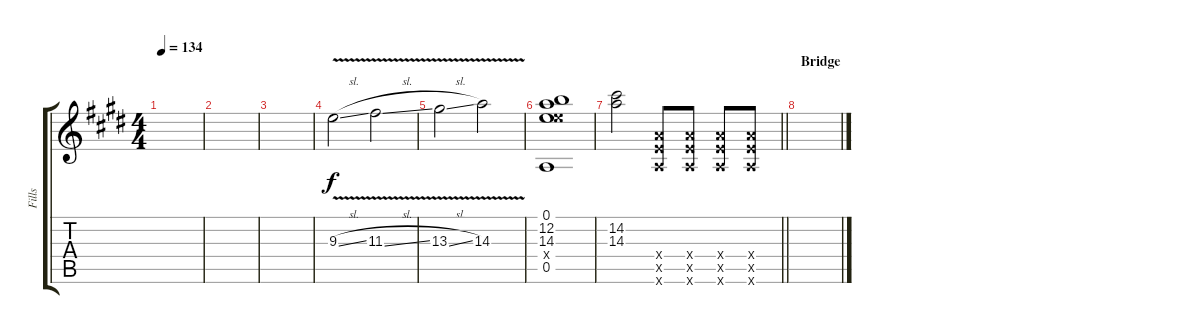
\track ("Fills" "Fills") {instrument overdrivenguitar}
\staff {score tabs}
\tuning (E4 B3 G3 D3 A2 E2) {hide}
\ts (4 4)
\tempo 134
\clef g2
\ks e
|
|
|
9.3{v sl}.2{volume 11} 11.3{v sl}.2 |
13.3{v sl}.2 14.3{v}.2 |
(0.1 12.2 14.3 14.4{x} 0.5).1 |
\barLineRight lightlight
(14.2 14.3).2 (7.4{x} 7.5{x} 5.6{x}).8 (7.4{x} 7.5{x} 5.6{x}).8 (7.4{x} 7.5{x} 5.6{x}).8 (7.4{x} 7.5{x} 5.6{x}).8 |
\section ("" "Bridge")
